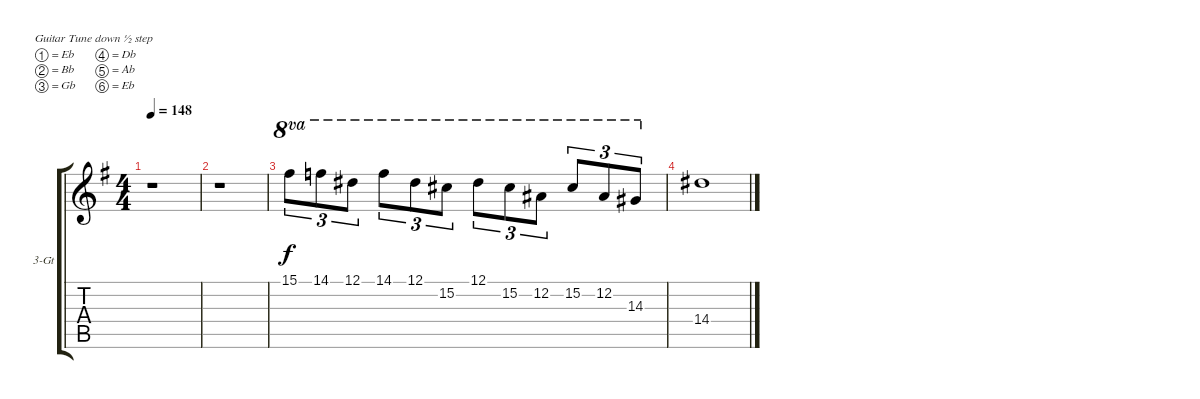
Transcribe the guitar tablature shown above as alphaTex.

\bracketExtendMode groupsimilarinstruments
\firstSystemTrackNameOrientation horizontal
\otherSystemsTrackNameOrientation horizontal
\track ("Guitar 3" "3-Gt") {instrument distortionguitar}
\staff {score tabs}
\tuning (Eb4 Bb3 Gb3 Db3 Ab2 Eb2)
\ts (4 4)
\tempo 148
\clef g2
\scale
1.05549
\ks g
r.1{dy f} |
\scale
0.944515 r.1 |
\scale
1.05549 15.1.8{tu (3 2) ot 8va} 14.1.8{tu (3 2) ot 8va} 12.1.8{tu (3 2) ot 8va} 14.1.8{tu (3 2) ot 8va} 12.1.8{tu (3 2) ot 8va} 15.2.8{tu (3 2) ot 8va} 12.1.8{tu (3 2) ot 8va} 15.2.8{tu (3 2) ot 8va} 12.2.8{tu (3 2) ot 8va} 15.2.8{tu (3 2) ot 8va} 12.2.8{tu (3 2) ot 8va} 14.3.8{tu (3 2) ot 8va} |
\scale
0.944515 14.4.1 |
\scale
1.05549 |
\scale
0.944515
